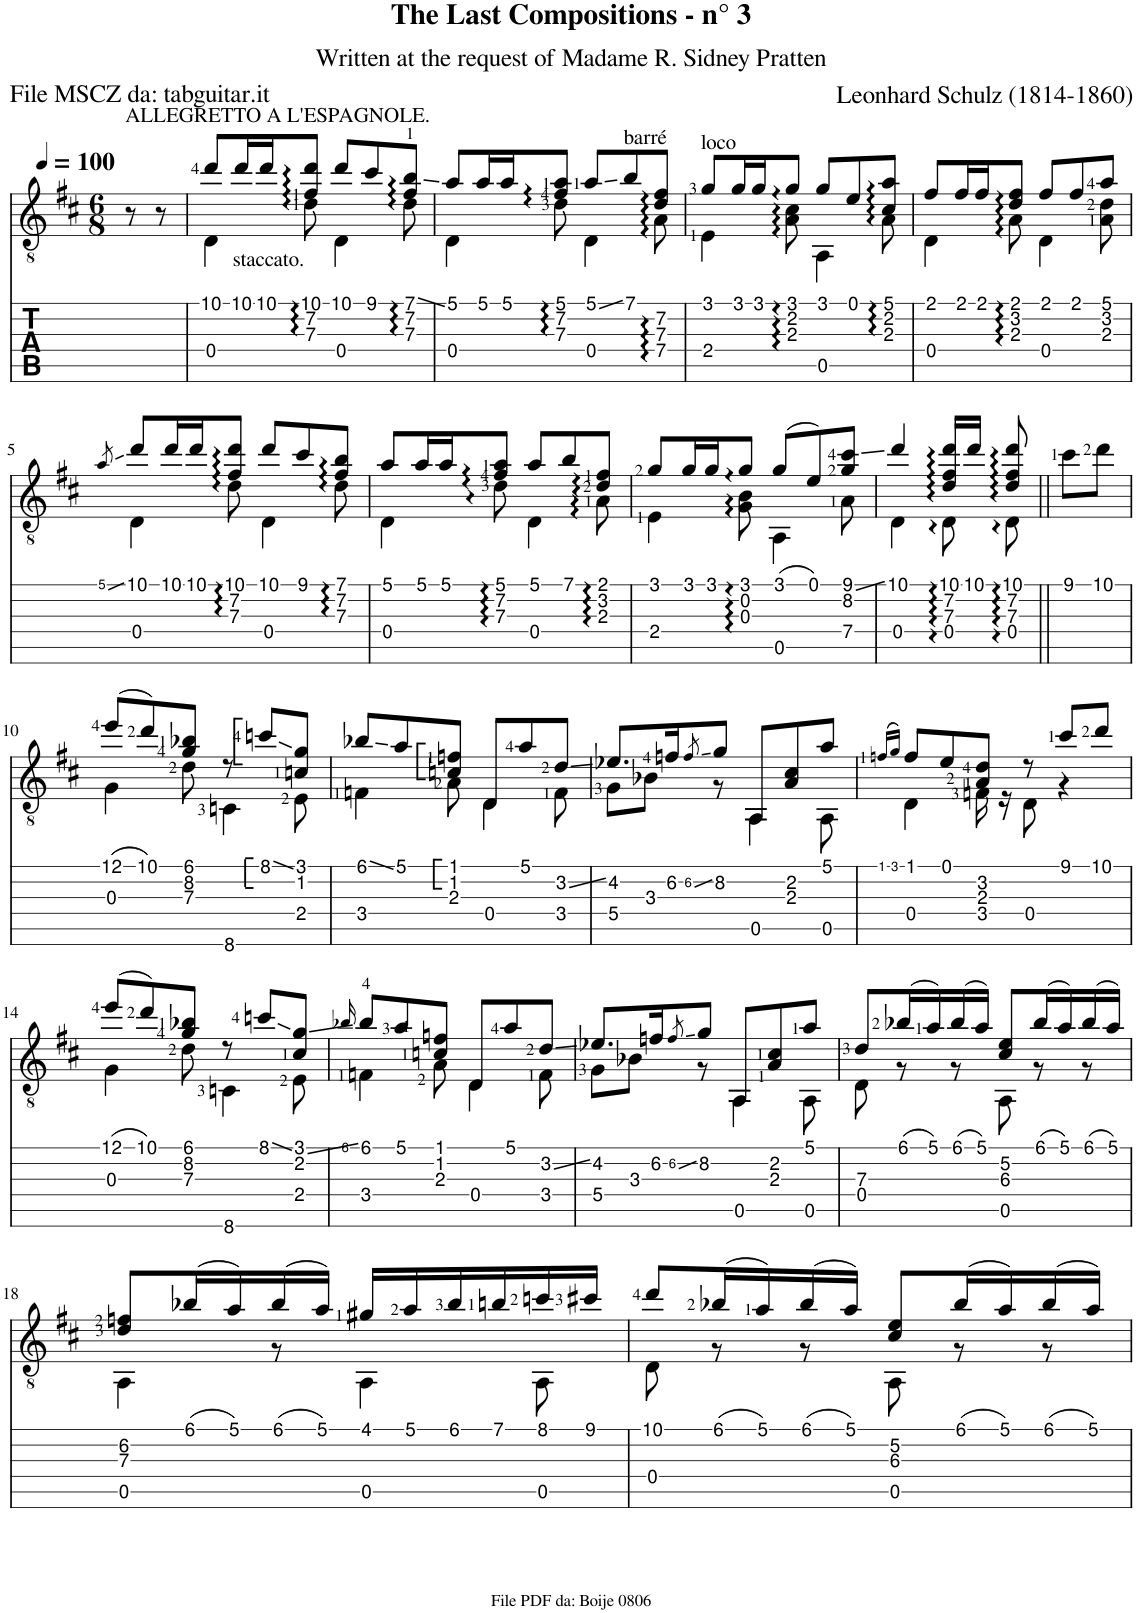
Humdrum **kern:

**kern	**kern
*part1	*part1
*staff2	*staff1
*I"Guitar	*
*I'Guit.	*
*stria6	*
*	*clefGv2
*k[f#c#]	*k[f#c#]
*M6/8	*M6/8
*MM100	*MM100
=	=
!	!LO:TX:a:t=ALLEGRETTO A L'ESPAGNOLE.
8r	8r
8r	8r
=1	=1
*^	*^
8ddL	4D	8dd/L	4D\
!LO:TX:a:t=staccato.	!	!	!
16ddL	.	16dd/L	.
16ddJ	.	16dd/J	.
8f#\ 8dd\J	8d	8f#/ 8dd/J	8d\
8ddL	4D	8dd/L	4D\
8cc#	.	8cc#/	.
8f#\ 8b\J	8d	8f#/ 8b/J	8d\
=2	=2	=2	=2
8aL	4D	8a/L	4D\
16aL	.	16a/L	.
16aJ	.	16a/J	.
8f#\ 8a\J	8d	8f#/ 8a/J	8d\
8aL	4D	8a/L	4D\
!	!	!LO:TX:a:t=barré	!
8b	.	8b/	.
8d\ 8f#\J	8A	8d/ 8f#/J	8A\
=3	=3	=3	=3
!	!	!LO:TX:a:t=loco	!
8gL	4E	8g/L	4E\
16gL	.	16g/L	.
16gJ	.	16g/J	.
8gJ	8A 8c#	8g/J	8A\ 8c#\
8gL	4AA	8g/L	4AA\
8e	.	8e/	.
8c#\ 8a\J	8A	8c#/ 8a/J	8A\
=4	=4	=4	=4
8f#L	4D	8f#/L	4D\
16f#L	.	16f#/L	.
16f#J	.	16f#/J	.
8d\ 8f#\J	8A	8d/ 8f#/J	8A\
8f#L	4D	8f#/L	4D\
8f#	.	8f#/	.
8aJ	8A 8d	8a/J	8A\ 8d\
!!LO:LB:g=z	!!
=5	=5	=5	=5
qa	.	8qa/	.
8ddL	4D	8dd/L	4D\
16ddL	.	16dd/L	.
16ddJ	.	16dd/J	.
8f#\ 8dd\J	8d	8f#/ 8dd/J	8d\
8ddL	4D	8dd/L	4D\
8cc#	.	8cc#/	.
8f#\ 8b\J	8d	8f#/ 8b/J	8d\
=6	=6	=6	=6
8aL	4D	8a/L	4D\
16aL	.	16a/L	.
16aJ	.	16a/J	.
8f#\ 8a\J	8d	8f#/ 8a/J	8d\
8aL	4D	8a/L	4D\
8b	.	8b/	.
8d\ 8f#\J	8A	8d/ 8f#/J	8A\
=7	=7	=7	=7
8gL	4E	8g/L	4E\
16gL	.	16g/L	.
16gJ	.	16g/J	.
8gJ	8G 8B	8g/J	8G\ 8B\
8gL	4AA	(8g/L	4AA\
8e	.	8e/)	.
8g\ 8cc#\J	8A	8g/ 8cc#/J	8A\
=8	=8	=8	=8
4dd	4D	4dd/	4D\
16d\ 16f#\ 16dd\LL	8D	16d/ 16f#/ 16dd/LL	8D\
16ddJJ	.	16dd/JJ	.
8d 8f# 8ddJ	8D	8d/ 8f#/ 8dd/	8D\
*v	*v	*	*
*	*v	*v
=9||	=9||
8cc#L	8cc#\L
8ddJ	8dd\J
!!LO:LB:g=z
=10	=10
*^	*^
8eeL	4G	(8ee/L	4G\
8dd	.	8dd/)	.
8g\ 8b-\J	8d	8g/ 8b-X/J	8d\
8r	4C	8r	4Cn\
8ccL	.	8ccn/L	.
8c\ 8g\J	8E	8cn/ 8g/J	8E\
=11	=11	=11	=11
8b-L	4F	8b-X/L	4Fn\
8a	.	8a/	.
8c\ 8f\J	8A	8cn/ 8fn/J	8A\
8DL	4D	8D/L	4D\
8a	.	8a/	.
8dJ	8F	8d/J	8F\
=12	=12	=12	=12
8.e-L	8GL	8.e-X/L	8G\L
.	8B-J	.	8B-X\J
16fK	.	16fn/K	.
qf	.	8qf/	.
8gJ	8r	8g/J	8r
8AAL	4AA	8AA/L	4AA\
8A\ 8c#\	.	8A/ 8c#/	.
8aJ	8AA	8a/J	8AA\
=13	=13	=13	=13
qf	.	(16qfn/LL	.
qg	.	16qg/JJ)	.
8fL	4D	8f/L	4D\
8e	.	8e/	.
8A\ 8d\J	16F	8A/ 8d/J	16Fn\
.	16r	.	16r
8r	8D	8r	8D\
8cc#L	4r	8cc#/L	4r
8ddJ	.	8dd/J	.
!!LO:LB:g=z	!!
=14	=14	=14	=14
8eeL	4G	(8ee/L	4G\
8dd	.	8dd/)	.
8g\ 8b-X\J	8d	8g/ 8b-X/J	8d\
8r	4Cn	8r	4Cn\
8ccnL	.	8ccn/L	.
8c#\ 8g\J	8E	8c#/ 8g/J	8E\
=15	=15	=15	=15
qb-	.	16qb-X/	.
8b-XL	4Fn	8b-/L	4Fn\
8a	.	8a/	.
8c\ 8fn\J	8A	8cn/ 8fn/J	8A\
8DL	4D	8D/L	4D\
8a	.	8a/	.
8dJ	8F	8d/J	8F\
=16	=16	=16	=16
8.e-XL	8GL	8.e-X/L	8G\L
.	8B-XJ	.	8B-X\J
16fnK	.	16fn/K	.
qf	.	8qf/	.
8gJ	8r	8g/J	8r
8AAL	4AA	8AA/L	4AA\
8A\ 8c#\	.	8A/ 8c#/	.
8aJ	8AA	8a/J	8AA\
=17	=17	=17	=17
8dL	8D	8d/L	8D\
16b-L	8r	(16b-X/L	8r
16a	.	16a/)	.
16b-	8r	(16b-/	8r
16aJJ	.	16a/JJ)	.
8c#\ 8e\L	8AA	8c#/ 8e/L	8AA\
16b-L	8r	(16b-/L	8r
16a	.	16a/)	.
16b-	8r	(16b-/	8r
16aJJ	.	16a/JJ)	.
!!LO:LB:g=z	!!
=18	=18	=18	=18
8d\ 8f\L	4AA	8d/ 8fn/L	4AA\
16b-L	.	(16b-X/L	.
16a	.	16a/)	.
16b-	8r	(16b-/	8r
16aJJ	.	16a/JJ)	.
16g#LL	4AA	16g#X/LL	4AA\
16a	.	16a/	.
16b-	.	16b-/	.
16b	.	16bn/	.
16cc	8AA	16ccn/	8AA\
16cc#JJ	.	16cc#X/JJ	.
=19	=19	=19	=19
8ddL	8D	8dd/L	8D\
16b-L	8r	(16b-X/L	8r
16a	.	16a/)	.
16b-	8r	(16b-/	8r
16aJJ	.	16a/JJ)	.
8c#\ 8e\L	8AA	8c#/ 8e/L	8AA\
16b-L	8r	(16b-/L	8r
16a	.	16a/)	.
16b-	8r	(16b-/	8r
16aJJ	.	16a/JJ)	.
*v	*v	*	*
*	*v	*v
=	=
*-	*-
